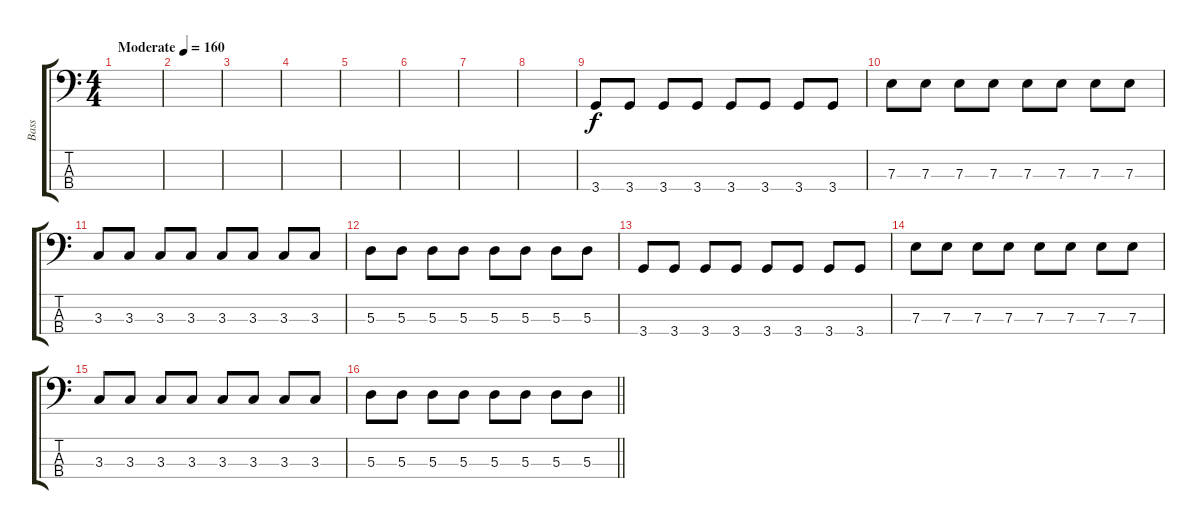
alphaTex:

\track ("Bass" "Bass") {instrument electricbassfinger}
\staff {score tabs}
\tuning (G2 D2 A1 E1) {hide}
\ts (4 4)
\tempo (160 "Moderate")
\clef f4
\ks c
|
|
|
|
|
|
|
|
3.4.8 3.4.8 3.4.8 3.4.8 3.4.8 3.4.8 3.4.8 3.4.8 |
7.3.8 7.3.8 7.3.8 7.3.8 7.3.8 7.3.8 7.3.8 7.3.8 |
3.3.8 3.3.8 3.3.8 3.3.8 3.3.8 3.3.8 3.3.8 3.3.8 |
5.3.8 5.3.8 5.3.8 5.3.8 5.3.8 5.3.8 5.3.8 5.3.8 |
3.4.8 3.4.8 3.4.8 3.4.8 3.4.8 3.4.8 3.4.8 3.4.8 |
7.3.8 7.3.8 7.3.8 7.3.8 7.3.8 7.3.8 7.3.8 7.3.8 |
3.3.8 3.3.8 3.3.8 3.3.8 3.3.8 3.3.8 3.3.8 3.3.8 |
\barLineRight lightlight
5.3.8 5.3.8 5.3.8 5.3.8 5.3.8 5.3.8 5.3.8 5.3.8
